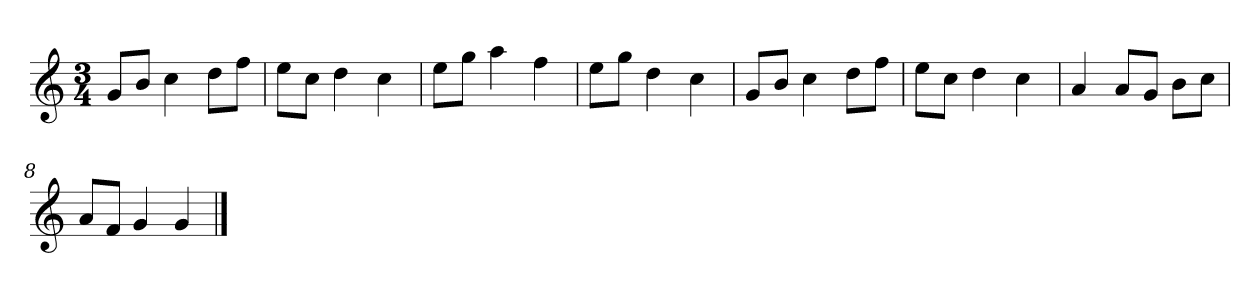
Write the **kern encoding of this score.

**kern
*part1
*staff1
*clefG2
*k[]
*C:
*M3/4
=
8g/L
8b/J
4cc
8dd\L
8ff\J
=2
8ee\L
8cc\J
4dd
4cc
=3
8ee\L
8gg\J
4aa
4ff
=4
8ee\L
8gg\J
4dd
4cc
=5y
8g/L
8b/J
4cc
8dd\L
8ff\J
=6
8ee\L
8cc\J
4dd
4cc
=7
4a
8a/L
8g/J
8b\L
8cc\J
=8
8a/L
8f/J
4g
4g
==
*-
